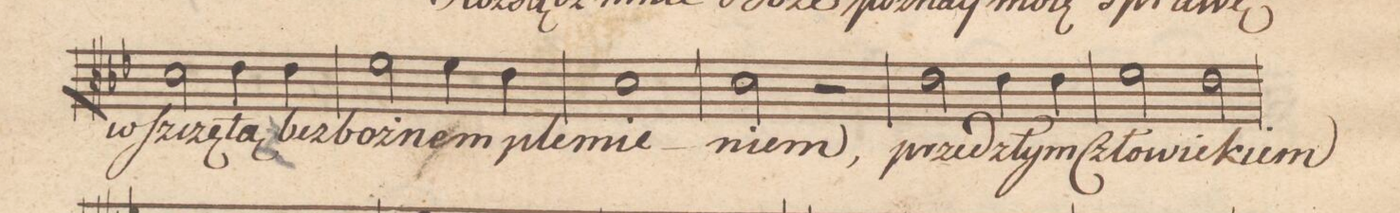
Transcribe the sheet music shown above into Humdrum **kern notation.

**kern	**text	**dynam
*I"Alto.	*	*
*clefC3	*	*
*k[b-e-]	*	*
*met(C.|)	*	*
*M2/2	*	*
2d\	wſzczę-	.
4e-\	-tą	.
4e-\	bez-	.
=6	=6	=6
2f\	-bo-	.
4f\	-żnem	.
4e-\	ple-	.
=7	=7	=7
1d	-mie-	.
=8	=8	=8
2d\	-niem,	.
2r	.	.
=9	=9	=9
2e-\	przed	.
4e-\	złym	.
4e-\	Czło-	.
=10	=10	=10
2f\	-wie-	.
2e-\	-kiem	.
=11	=11	=11
*-	*-	*-
